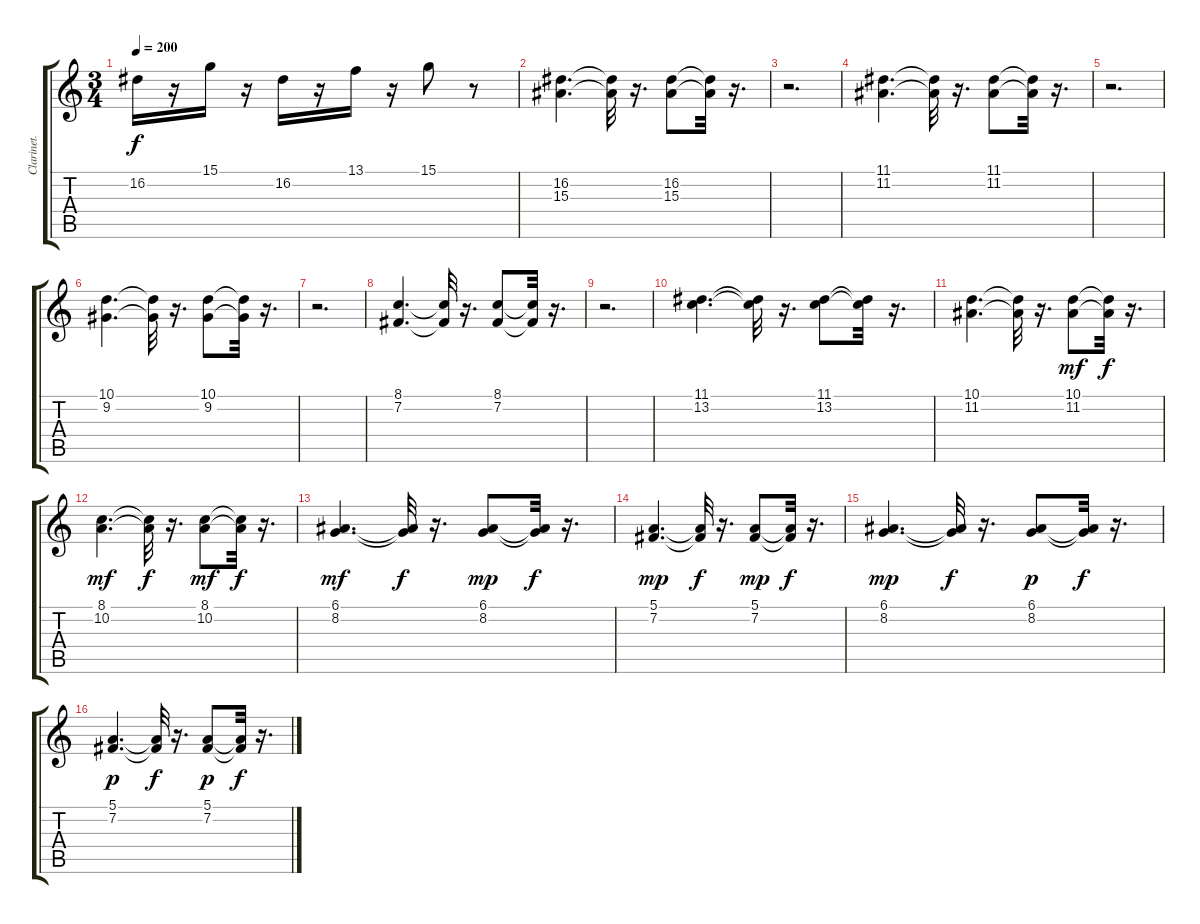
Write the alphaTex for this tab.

\track ("Clarinet." "Clarinet.") {instrument clarinet}
\staff {score tabs}
\tuning (E4 B3 G3 D3 A2 E2) {hide}
\ts (3 4)
\tempo 200
\clef g2
\ks c
16.2.16{dy f} r.16 15.1.16 r.16 16.2.16 r.16 13.1.16 r.16 15.1.8 r.8 |
(16.2 15.3).4{d} (16.2{t} 15.3{t}).32 r.16{d} (16.2 15.3).8 (16.2{t} 15.3{t}).32 r.16{d} |
r.2{d} |
(11.1 11.2).4{d} (11.1{t} 11.2{t}).32 r.16{d} (11.1 11.2).8 (11.1{t} 11.2{t}).32 r.16{d} |
r.2{d} |
(10.1 9.2).4{d} (10.1{t} 9.2{t}).32 r.16{d} (10.1 9.2).8 (10.1{t} 9.2{t}).32 r.16{d} |
r.2{d} |
(8.1 7.2).4{d} (8.1{t} 7.2{t}).32 r.16{d} (8.1 7.2).8 (8.1{t} 7.2{t}).32 r.16{d} |
r.2{d} |
(11.1 13.2).4{d} (11.1{t} 13.2{t}).32 r.16{d} (11.1 13.2).8 (11.1{t} 13.2{t}).32 r.16{d} |
(10.1 11.2).4{d} (10.1{t} 11.2{t}).32 r.16{d} (10.1 11.2).8{dy mf} (10.1{t} 11.2{t}).32{dy f} r.16{d} |
(8.1 10.2).4{d dy mf} (8.1{t} 10.2{t}).32{dy f} r.16{d} (8.1 10.2).8{dy mf} (8.1{t} 10.2{t}).32{dy f} r.16{d} |
(6.1 8.2).4{d dy mf} (6.1{t} 8.2{t}).32{dy f} r.16{d} (6.1 8.2).8{dy mp} (6.1{t} 8.2{t}).32{dy f} r.16{d} |
(5.1 7.2).4{d dy mp} (5.1{t} 7.2{t}).32{dy f} r.16{d} (5.1 7.2).8{dy mp} (5.1{t} 7.2{t}).32{dy f} r.16{d} |
(6.1 8.2).4{d dy mp} (6.1{t} 8.2{t}).32{dy f} r.16{d} (6.1 8.2).8{dy p} (6.1{t} 8.2{t}).32{dy f} r.16{d} |
(5.1 7.2).4{d dy p} (5.1{t} 7.2{t}).32{dy f} r.16{d} (5.1 7.2).8{dy p} (5.1{t} 7.2{t}).32{dy f} r.16{d}
